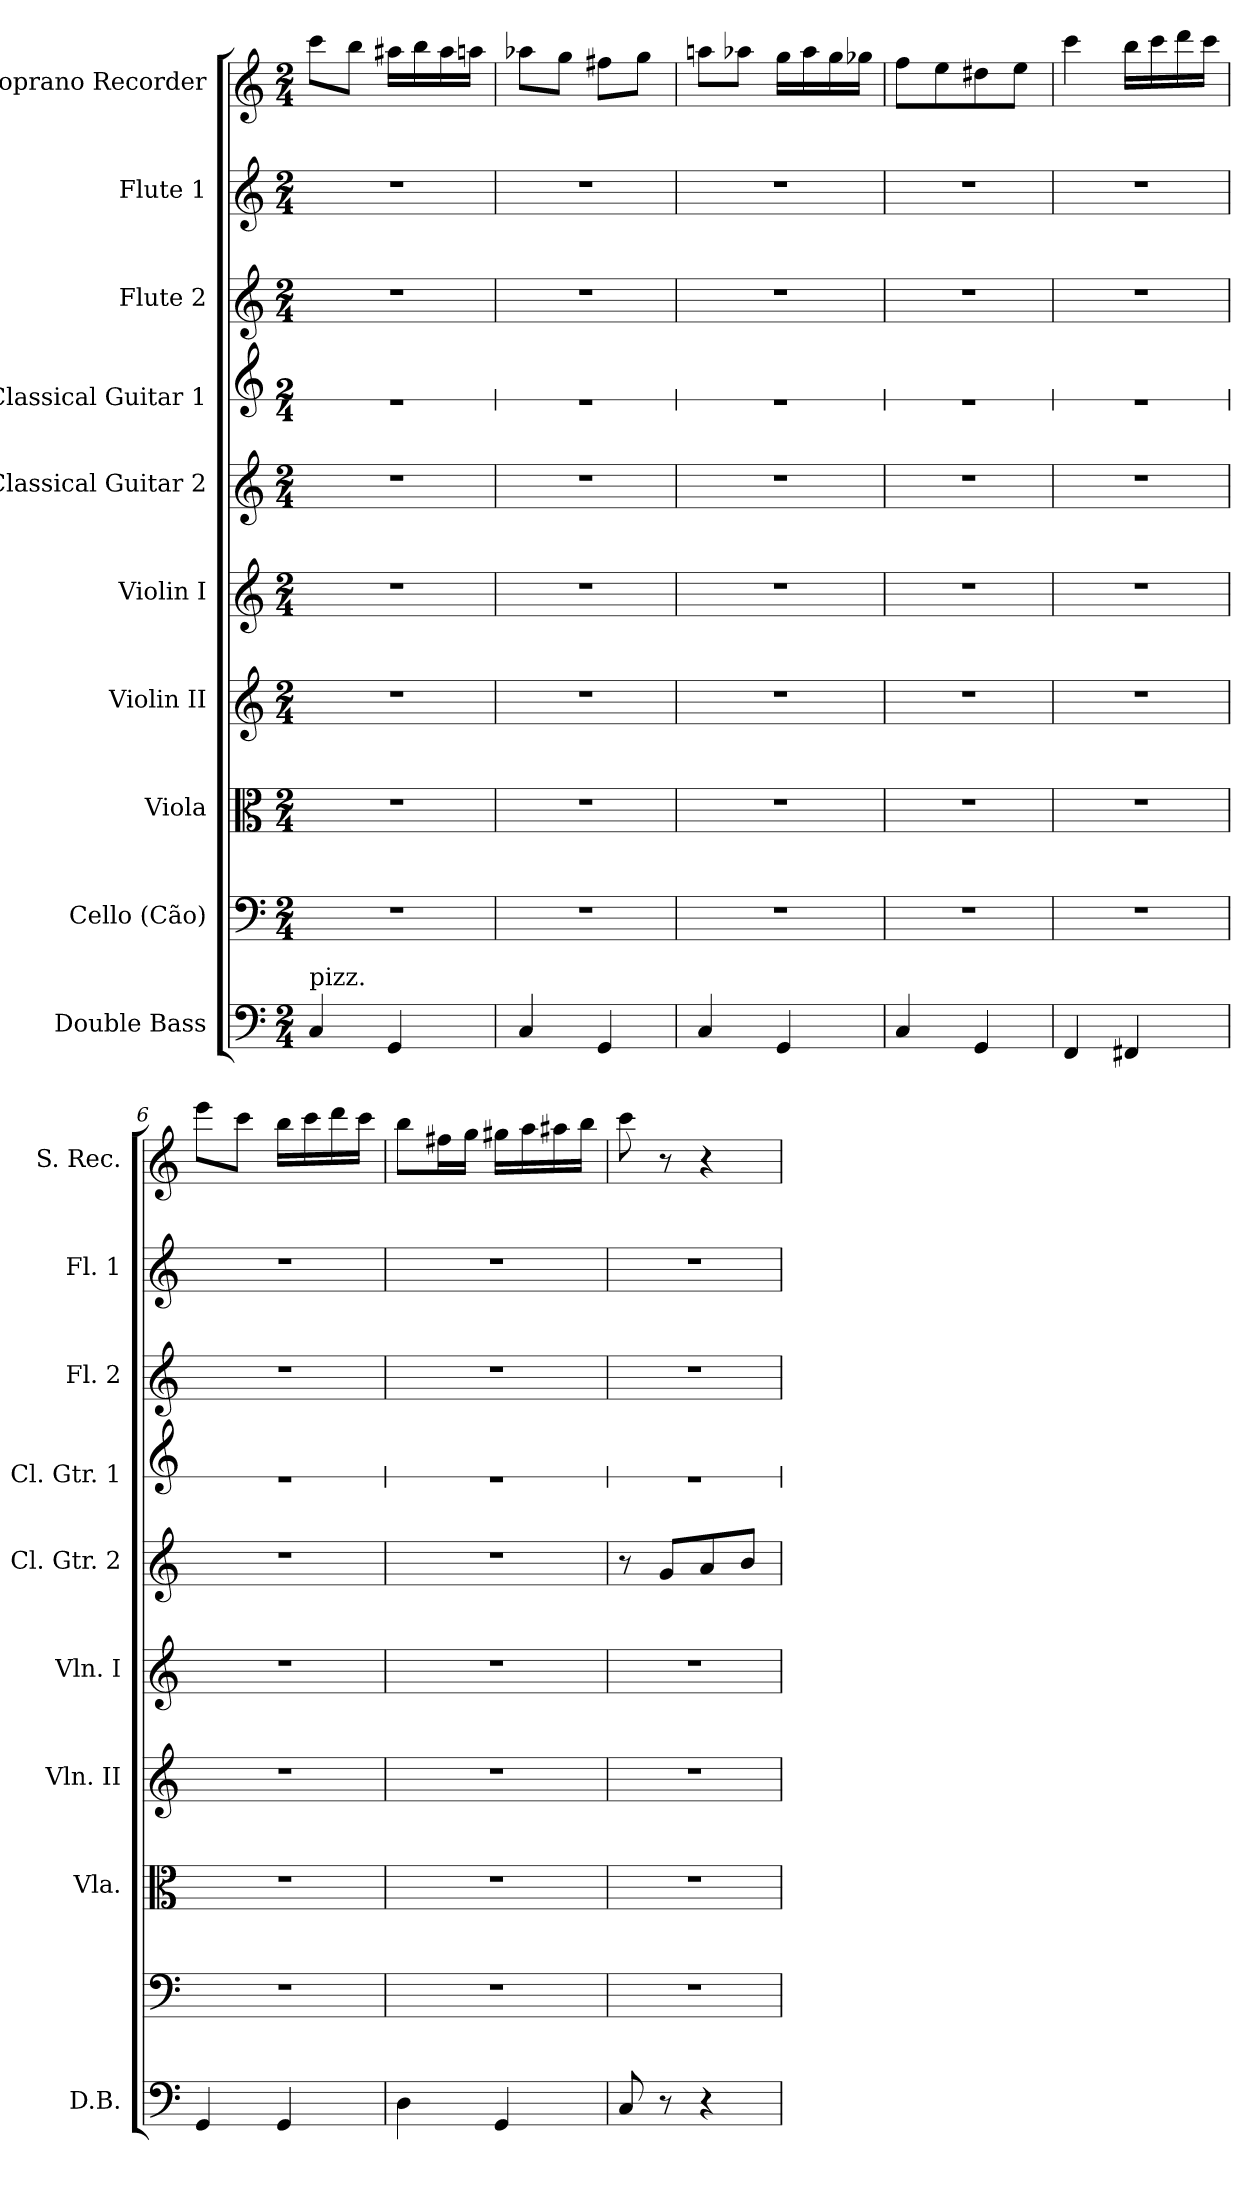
**kern	**kern	**kern	**kern	**kern	**kern	**kern	**kern	**kern	**kern
*part10	*part9	*part8	*part7	*part6	*part5	*part4	*part3	*part2	*part1
*staff10	*staff9	*staff8	*staff7	*staff6	*staff5	*staff4	*staff3	*staff2	*staff1
*I"Double Bass	*I"Cello (Cão)	*I"Viola	*I"Violin II	*I"Violin I	*I"Classical Guitar 2	*I"Classical Guitar 1	*I"Flute 2	*I"Flute 1	*I"Soprano Recorder
*I'D.B.	*	*I'Vla.	*I'Vln. II	*I'Vln. I	*I'Cl. Gtr. 2	*I'Cl. Gtr. 1	*I'Fl. 2	*I'Fl. 1	*I'S. Rec.
*	*	*	*	*	*	*stria1	*	*	*
*clefF4	*clefF4	*clefC3	*clefG2	*clefG2	*clefG2	*clefG2	*clefG2	*clefG2	*clefG2
*ITrd7c12	*	*	*	*	*ITrd7c12	*ITrd7c12	*	*	*ITrd-7c-12
*k[]	*k[]	*k[]	*k[]	*k[]	*k[]	*k[]	*k[]	*k[]	*k[]
*C:	*C:	*C:	*C:	*C:	*C:	*C:	*C:	*C:	*C:
*M2/4	*M2/4	*M2/4	*M2/4	*M2/4	*M2/4	*M2/4	*M2/4	*M2/4	*M2/4
=1	=1	=1	=1	=1	=1	=1	=1	=1	=1
!LO:TX:a:t=pizz.	!	!	!	!	!	!	!	!	!
4CC/	2r	2r	2r	2r	2r	2r	2r	2r	8cccc\L
.	.	.	.	.	.	.	.	.	8bbb\J
4GGG/	.	.	.	.	.	.	.	.	16aaa#X\LL
.	.	.	.	.	.	.	.	.	16bbb\
.	.	.	.	.	.	.	.	.	16aaa#\
.	.	.	.	.	.	.	.	.	16aaan\JJ
=2	=2	=2	=2	=2	=2	=2	=2	=2	=2
4CC/	2r	2r	2r	2r	2r	2r	2r	2r	8aaa-X\L
.	.	.	.	.	.	.	.	.	8ggg\J
4GGG/	.	.	.	.	.	.	.	.	8fff#X\L
.	.	.	.	.	.	.	.	.	8ggg\J
=3	=3	=3	=3	=3	=3	=3	=3	=3	=3
4CC/	2r	2r	2r	2r	2r	2r	2r	2r	8aaani\L
.	.	.	.	.	.	.	.	.	8aaa-X\J
4GGG/	.	.	.	.	.	.	.	.	16ggg\LL
.	.	.	.	.	.	.	.	.	16aaa-\
.	.	.	.	.	.	.	.	.	16ggg\
.	.	.	.	.	.	.	.	.	16ggg-X\JJ
=4	=4	=4	=4	=4	=4	=4	=4	=4	=4
4CC/	2r	2r	2r	2r	2r	2r	2r	2r	8fff\L
.	.	.	.	.	.	.	.	.	8eee\
4GGG/	.	.	.	.	.	.	.	.	8ddd#X\
.	.	.	.	.	.	.	.	.	8eee\J
!!LO:PB:g=z
=5	=5	=5	=5	=5	=5	=5	=5	=5	=5
4FFF/	2r	2r	2r	2r	2r	2r	2r	2r	4cccc\
4FFF#X/	.	.	.	.	.	.	.	.	16bbb\LL
.	.	.	.	.	.	.	.	.	16cccc\
.	.	.	.	.	.	.	.	.	16dddd\
.	.	.	.	.	.	.	.	.	16cccc\JJ
=6	=6	=6	=6	=6	=6	=6	=6	=6	=6
4GGG/	2r	2r	2r	2r	2r	2r	2r	2r	8eeee\L
.	.	.	.	.	.	.	.	.	8cccc\J
4GGG/	.	.	.	.	.	.	.	.	16bbb\LL
.	.	.	.	.	.	.	.	.	16cccc\
.	.	.	.	.	.	.	.	.	16dddd\
.	.	.	.	.	.	.	.	.	16cccc\JJ
=7	=7	=7	=7	=7	=7	=7	=7	=7	=7
4DD\	2r	2r	2r	2r	2r	2r	2r	2r	8bbb\L
.	.	.	.	.	.	.	.	.	16fff#X\L
.	.	.	.	.	.	.	.	.	16ggg\JJ
4GGG/	.	.	.	.	.	.	.	.	16ggg#X\LL
.	.	.	.	.	.	.	.	.	16aaa\
.	.	.	.	.	.	.	.	.	16aaa#X\
.	.	.	.	.	.	.	.	.	16bbb\JJ
=8	=8	=8	=8	=8	=8	=8	=8	=8	=8
8CC/	2r	2r	2r	2r	8r	2r	2r	2r	8cccc\
8r	.	.	.	.	8G/L	.	.	.	8r
4r	.	.	.	.	8A/	.	.	.	4r
.	.	.	.	.	8B/J	.	.	.	.
=	=	=	=	=	=	=	=	=	=
*-	*-	*-	*-	*-	*-	*-	*-	*-	*-
